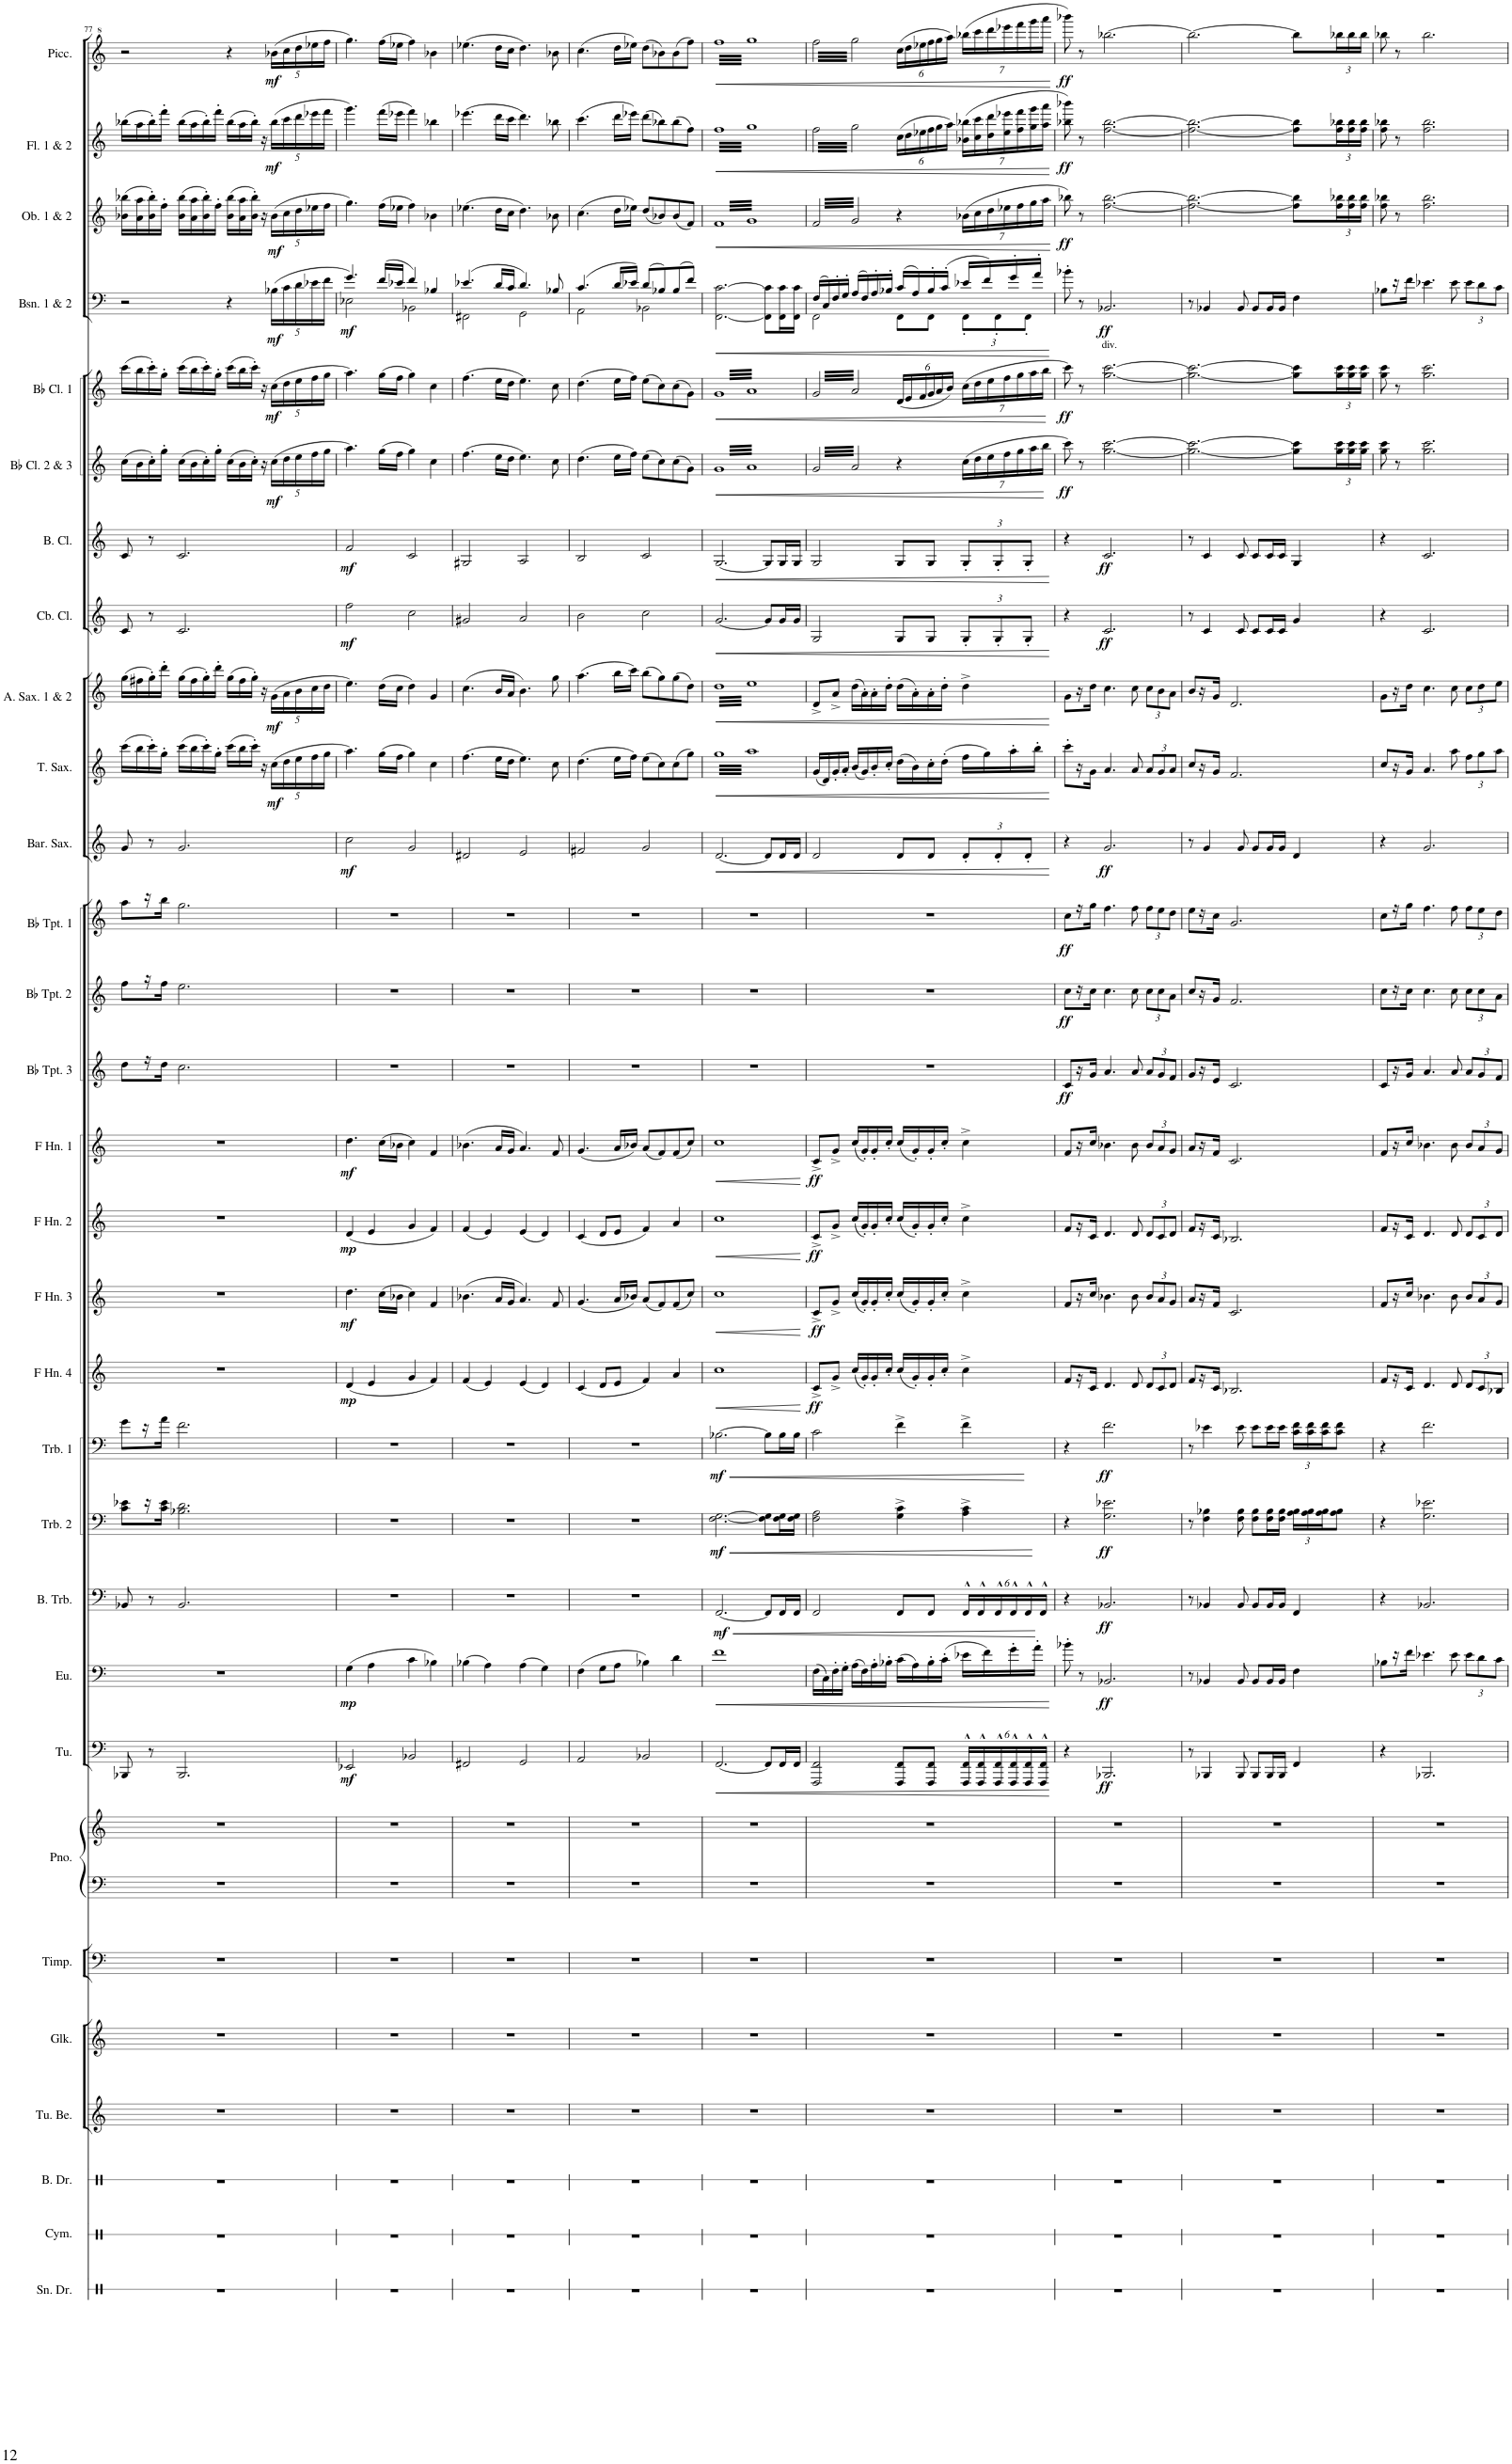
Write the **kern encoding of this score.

**kern	**kern	**kern	**kern	**kern	**kern	**kern	**kern	**kern	**dynam	**kern	**dynam	**kern	**dynam	**kern	**dynam	**kern	**dynam	**kern	**dynam	**kern	**dynam	**kern	**dynam	**kern	**dynam	**kern	**dynam	**kern	**dynam	**kern	**dynam	**kern	**dynam	**kern	**dynam	**kern	**dynam	**kern	**dynam	**kern	**dynam	**kern	**dynam	**kern	**dynam	**kern	**dynam	**kern	**dynam	**kern	**dynam	**kern	**dynam
*part30	*part29	*part28	*part27	*part26	*part25	*part24	*part24	*part23	*part23	*part22	*part22	*part21	*part21	*part20	*part20	*part19	*part19	*part18	*part18	*part17	*part17	*part16	*part16	*part15	*part15	*part14	*part14	*part13	*part13	*part12	*part12	*part11	*part11	*part10	*part10	*part9	*part9	*part8	*part8	*part7	*part7	*part6	*part6	*part5	*part5	*part4	*part4	*part3	*part3	*part2	*part2	*part1	*part1
*staff31	*staff30	*staff29	*staff28	*staff27	*staff26	*staff25	*staff24	*staff23	*staff23	*staff22	*staff22	*staff21	*staff21	*staff20	*staff20	*staff19	*staff19	*staff18	*staff18	*staff17	*staff17	*staff16	*staff16	*staff15	*staff15	*staff14	*staff14	*staff13	*staff13	*staff12	*staff12	*staff11	*staff11	*staff10	*staff10	*staff9	*staff9	*staff8	*staff8	*staff7	*staff7	*staff6	*staff6	*staff5	*staff5	*staff4	*staff4	*staff3	*staff3	*staff2	*staff2	*staff1	*staff1
*I"Snare Drum	*I"Cymbal	*I"Bass Drum	*I"Tubular Bells	*I"Glockenspiel	*I"Timpani	*I"Piano	*	*I"Tuba	*	*I"Euphonium	*	*I"Bass Trombone	*	*I"Trombone 2	*	*I"Trombone 1	*	*I"F Horn 4	*	*I"F Horn 3	*	*I"F Horn 2	*	*I"F Horn 1	*	*I"Bb Trumpet 3	*	*I"Bb Trumpet 2	*	*I"Bb Trumpet 1	*	*I"Baritone Saxophone	*	*I"Tenor Saxophone	*	*I"Alto Saxophone 1 &amp; 2	*	*I"Contrabass Clarinet	*	*I"Bass Clarinet	*	*I"Bb Clarinet 2 &amp; 3	*	*I"Bb Clarinet 1	*	*I"Bassoon 1 &amp; 2	*	*I"Oboe 1 &amp; 2	*	*I"Flute 1 &amp; 2	*	*I"Piccolo	*
*I'Sn. Dr.	*I'Cym.	*I'B. Dr.	*I'Tu. Be.	*I'Glk.	*I'Timp.	*I'Pno.	*	*I'Tu.	*	*I'Eu.	*	*I'B. Trb.	*	*I'Trb. 2	*	*I'Trb. 1	*	*I'F Hn. 4	*	*I'F Hn. 3	*	*I'F Hn. 2	*	*I'F Hn. 1	*	*I'Bb Tpt. 3	*	*I'Bb Tpt. 2	*	*I'Bb Tpt. 1	*	*I'Bar. Sax.	*	*I'T. Sax.	*	*I'A. Sax. 1 &amp; 2	*	*I'Cb. Cl.	*	*I'B. Cl.	*	*I'Bb Cl. 2 &amp; 3	*	*I'Bb Cl. 1	*	*I'Bsn. 1 &amp; 2	*	*I'Ob. 1 &amp; 2	*	*I'Fl. 1 &amp; 2	*	*I'Picc.	*
!!LO:PB:g=z
*clefX	*clefX	*clefX	*clefG2	*clefG2	*clefF4	*clefF4	*clefG2	*clefF4	*	*clefF4	*	*clefF4	*	*clefF4	*	*clefF4	*	*clefG2	*	*clefG2	*	*clefG2	*	*clefG2	*	*clefG2	*	*clefG2	*	*clefG2	*	*clefG2	*	*clefG2	*	*clefG2	*	*clefG2	*	*clefG2	*	*clefG2	*	*clefG2	*	*clefF4	*	*clefG2	*	*clefG2	*	*clefG^2	*
*	*	*	*	*Trd-14c-24	*	*	*	*	*	*	*	*	*	*	*	*	*	*Trd4c7	*	*Trd4c7	*	*Trd4c7	*	*Trd4c7	*	*Trd1c2	*	*Trd1c2	*	*Trd1c2	*	*Trd12c21	*	*Trd8c14	*	*Trd5c9	*	*Trd15c26	*	*Trd8c14	*	*Trd1c2	*	*Trd1c2	*	*	*	*	*	*	*	*Trd-7c-12	*
*k[]	*k[]	*k[]	*k[]	*k[]	*k[]	*k[]	*k[]	*k[]	*	*k[]	*	*k[]	*	*k[]	*	*k[]	*	*k[]	*	*k[]	*	*k[]	*	*k[]	*	*k[]	*	*k[]	*	*k[]	*	*k[]	*	*k[]	*	*k[]	*	*k[]	*	*k[]	*	*k[]	*	*k[]	*	*k[]	*	*k[]	*	*k[]	*	*k[]	*
*M4/4	*M4/4	*M4/4	*M4/4	*M4/4	*M4/4	*M4/4	*M4/4	*M4/4	*	*M4/4	*	*M4/4	*	*M4/4	*	*M4/4	*	*M4/4	*	*M4/4	*	*M4/4	*	*M4/4	*	*M4/4	*	*M4/4	*	*M4/4	*	*M4/4	*	*M4/4	*	*M4/4	*	*M4/4	*	*M4/4	*	*M4/4	*	*M4/4	*	*M4/4	*	*M4/4	*	*M4/4	*	*M4/4	*
=77	=77	=77	=77	=77	=77	=77	=77	=77	=77	=77	=77	=77	=77	=77	=77	=77	=77	=77	=77	=77	=77	=77	=77	=77	=77	=77	=77	=77	=77	=77	=77	=77	=77	=77	=77	=77	=77	=77	=77	=77	=77	=77	=77	=77	=77	=77	=77	=77	=77	=77	=77	=77	=77
1r	1r	1r	1r	1r	1r	1r	1r	8BBB-X/	.	1r	.	8BB-X/	.	8c\ 8e-X\L	.	8g\L	.	1r	.	1r	.	1r	.	1r	.	8dd\L	.	8ff\L	.	8aa\L	.	8g/	.	(16ccc\LL	.	(16gg\LL	.	8c/	.	8c/	.	(16cc\LL	.	(16ccc\LL	.	2r	.	(16b-X\ 16bb-X\LL	.	(16bb-X\LL	.	2r	.
.	.	.	.	.	.	.	.	.	.	.	.	.	.	.	.	.	.	.	.	.	.	.	.	.	.	.	.	.	.	.	.	.	.	16bb\	.	16ff#X\	.	.	.	.	.	16b\	.	16bb\	.	.	.	16a\ 16aa\	.	16aa\	.	.	.
.	.	.	.	.	.	.	.	8r	.	.	.	8r	.	16r	.	16r	.	.	.	.	.	.	.	.	.	16r	.	16r	.	16r	.	8r	.	16ccc'\)	.	16gg'\)	.	8r	.	8r	.	16cc'\)	.	16ccc'\)	.	.	.	16b-\' 16bb-\')	.	16bb-'\)	.	.	.
.	.	.	.	.	.	.	.	.	.	.	.	.	.	16c\ 16e-\JJ	.	16a\JJ	.	.	.	.	.	.	.	.	.	16dd\JJ	.	16ff\JJ	.	16bb\JJ	.	.	.	16gg'\JJ	.	16ddd'\JJ	.	.	.	.	.	16gg'\JJ	.	16gg'\JJ	.	.	.	16ff'\JJ	.	16fff'\JJ	.	.	.
.	.	.	.	.	.	.	.	2.BBB-/	.	.	.	2.BB-/	.	2.B-X\ 2.d\	.	2.f\	.	.	.	.	.	.	.	.	.	2.cc\	.	2.ee\	.	2.gg\	.	2.g/	.	(16ccc\LL	.	(16gg\LL	.	2.c/	.	2.c/	.	(16cc\LL	.	(16ccc\LL	.	.	.	(16b-\ 16bb-\LL	.	(16bb-\LL	.	.	.
.	.	.	.	.	.	.	.	.	.	.	.	.	.	.	.	.	.	.	.	.	.	.	.	.	.	.	.	.	.	.	.	.	.	16bb\	.	16ff#\	.	.	.	.	.	16b\	.	16bb\	.	.	.	16a\ 16aa\	.	16aa\	.	.	.
.	.	.	.	.	.	.	.	.	.	.	.	.	.	.	.	.	.	.	.	.	.	.	.	.	.	.	.	.	.	.	.	.	.	16ccc'\)	.	16gg'\)	.	.	.	.	.	16cc'\)	.	16ccc'\)	.	.	.	16b-\' 16bb-\')	.	16bb-'\)	.	.	.
.	.	.	.	.	.	.	.	.	.	.	.	.	.	.	.	.	.	.	.	.	.	.	.	.	.	.	.	.	.	.	.	.	.	16gg'\JJ	.	16ddd'\JJ	.	.	.	.	.	16gg'\JJ	.	16gg'\JJ	.	.	.	16ff'\JJ	.	16fff'\JJ	.	.	.
.	.	.	.	.	.	.	.	.	.	.	.	.	.	.	.	.	.	.	.	.	.	.	.	.	.	.	.	.	.	.	.	.	.	(16ccc\LL	.	(16gg\LL	.	.	.	.	.	(16cc\LL	.	(16ccc\LL	.	4r	.	(16b-\ 16bb-\LL	.	(16bb-\LL	.	4r	.
.	.	.	.	.	.	.	.	.	.	.	.	.	.	.	.	.	.	.	.	.	.	.	.	.	.	.	.	.	.	.	.	.	.	16bb\	.	16ff#\	.	.	.	.	.	16b\	.	16bb\	.	.	.	16a\ 16aa\	.	16aa\	.	.	.
.	.	.	.	.	.	.	.	.	.	.	.	.	.	.	.	.	.	.	.	.	.	.	.	.	.	.	.	.	.	.	.	.	.	16ccc'\JJ)	.	16gg'\JJ)	.	.	.	.	.	16cc'\JJ)	.	16ccc'\JJ)	.	.	.	16b-\' 16bb-\'JJ)	.	16bb-'\JJ)	.	.	.
.	.	.	.	.	.	.	.	.	.	.	.	.	.	.	.	.	.	.	.	.	.	.	.	.	.	.	.	.	.	.	.	.	.	16r	.	16r	.	.	.	.	.	16r	.	16r	.	.	.	16r	.	16r	.	.	.
*	*	*	*	*	*	*	*	*	*	*	*	*	*	*	*	*	*	*	*	*	*	*	*	*	*	*	*	*	*	*	*	*	*	*Xbrackettup	*	*Xbrackettup	*	*	*	*	*	*Xbrackettup	*	*Xbrackettup	*	*Xbrackettup	*	*Xbrackettup	*	*Xbrackettup	*	*Xbrackettup	*
!	!	!	!	!	!	!	!	!	!	!	!	!	!	!	!	!	!	!	!	!	!	!	!	!	!	!	!	!	!	!	!	!	!	!	!LO:DY:b	!	!LO:DY:b	!	!	!	!	!	!LO:DY:b	!	!LO:DY:b	!	!LO:DY:b	!	!LO:DY:b	!	!LO:DY:b	!	!LO:DY:b
.	.	.	.	.	.	.	.	.	.	.	.	.	.	.	.	.	.	.	.	.	.	.	.	.	.	.	.	.	.	.	.	.	.	(20cc\LL	mf	(20g\LL	mf	.	.	.	.	(20cc\LL	mf	(20cc\LL	mf	(20B-X\LL	mf	(20b-\LL	mf	(20bb-\LL	mf	(20bb-X\LL	mf
.	.	.	.	.	.	.	.	.	.	.	.	.	.	.	.	.	.	.	.	.	.	.	.	.	.	.	.	.	.	.	.	.	.	20dd\	.	20a\	.	.	.	.	.	20dd\	.	20dd\	.	20c\	.	20cc\	.	20ccc\	.	20ccc\	.
.	.	.	.	.	.	.	.	.	.	.	.	.	.	.	.	.	.	.	.	.	.	.	.	.	.	.	.	.	.	.	.	.	.	20ee\	.	20b\	.	.	.	.	.	20ee\	.	20ee\	.	20d\	.	20dd\	.	20ddd\	.	20ddd\	.
.	.	.	.	.	.	.	.	.	.	.	.	.	.	.	.	.	.	.	.	.	.	.	.	.	.	.	.	.	.	.	.	.	.	20ff\	.	20cc\	.	.	.	.	.	20ff\	.	20ff\	.	20e-X\	.	20ee-X\	.	20eee-X\	.	20eee-X\	.
.	.	.	.	.	.	.	.	.	.	.	.	.	.	.	.	.	.	.	.	.	.	.	.	.	.	.	.	.	.	.	.	.	.	20gg\JJ	.	20dd\JJ	.	.	.	.	.	20gg\JJ	.	20gg\JJ	.	20f\JJ	.	20ff\JJ	.	20fff\JJ	.	20fff\JJ	.
=78	=78	=78	=78	=78	=78	=78	=78	=78	=78	=78	=78	=78	=78	=78	=78	=78	=78	=78	=78	=78	=78	=78	=78	=78	=78	=78	=78	=78	=78	=78	=78	=78	=78	=78	=78	=78	=78	=78	=78	=78	=78	=78	=78	=78	=78	=78	=78	=78	=78	=78	=78	=78	=78
*	*	*	*	*	*	*	*	*	*	*	*	*	*	*	*	*	*	*	*	*	*	*	*	*	*	*	*	*	*	*	*	*	*	*	*	*	*	*	*	*	*	*	*	*	*	*^	*	*	*	*	*	*	*
!	!	!	!	!	!	!	!	!	!LO:DY:b	!	!LO:DY:b	!	!	!	!	!	!	!	!LO:DY:b	!	!LO:DY:b	!	!LO:DY:b	!	!LO:DY:b	!	!	!	!	!	!	!	!LO:DY:b	!	!	!	!	!	!LO:DY:b	!	!LO:DY:b	!	!	!	!	!	!	!LO:DY:b	!	!	!	!	!	!
1r	1r	1r	1r	1r	1r	1r	1r	2EE-X/	mf	(4G\	mp	1r	.	1r	.	1r	.	(4d/	mp	4.dd\	mf	(4d/	mp	4.dd\	mf	1r	.	1r	.	1r	.	2cc\	mf	4.aa\)	.	4.ee\)	.	2ff\	mf	2f/	mf	4.aa\)	.	4.aa\)	.	4.g/)	2E-X\	mf	4.gg\)	.	4.ggg\)	.	4.ggg\)	.
.	.	.	.	.	.	.	.	.	.	4A\	.	.	.	.	.	.	.	4e/	.	.	.	4e/	.	.	.	.	.	.	.	.	.	.	.	.	.	.	.	.	.	.	.	.	.	.	.	.	.	.	.	.	.	.	.	.
.	.	.	.	.	.	.	.	.	.	.	.	.	.	.	.	.	.	.	.	(16cc\LL	.	.	.	(16cc\LL	.	.	.	.	.	.	.	.	.	(16gg\LL	.	(16dd\LL	.	.	.	.	.	(16gg\LL	.	(16gg\LL	.	(16f/LL	.	.	(16ff\LL	.	(16fff\LL	.	(16fff\LL	.
.	.	.	.	.	.	.	.	.	.	.	.	.	.	.	.	.	.	.	.	16b-X\JJ	.	.	.	16b-X\JJ	.	.	.	.	.	.	.	.	.	16ff\JJ	.	16cc\JJ	.	.	.	.	.	16ff\JJ	.	16ff\JJ	.	16e-X/JJ	.	.	16ee-X\JJ	.	16eee-X\JJ	.	16eee-X\JJ	.
.	.	.	.	.	.	.	.	2BB-X/	.	4c\	.	.	.	.	.	.	.	4g/	.	4cc\)	.	4g/	.	4cc\)	.	.	.	.	.	.	.	2g/	.	4gg\)	.	4dd\)	.	2cc\	.	2c/	.	4gg\)	.	4gg\)	.	4f/)	2BB-X\	.	4ff\)	.	4fff\)	.	4fff\)	.
.	.	.	.	.	.	.	.	.	.	4B-X\)	.	.	.	.	.	.	.	4f/)	.	4f/	.	4f/)	.	4f/	.	.	.	.	.	.	.	.	.	4cc\	.	4g/	.	.	.	.	.	4cc\	.	4cc\	.	4B-X/	.	.	4b-X\	.	4bb-X\	.	4bb-X\	.
=79	=79	=79	=79	=79	=79	=79	=79	=79	=79	=79	=79	=79	=79	=79	=79	=79	=79	=79	=79	=79	=79	=79	=79	=79	=79	=79	=79	=79	=79	=79	=79	=79	=79	=79	=79	=79	=79	=79	=79	=79	=79	=79	=79	=79	=79	=79	=79	=79	=79	=79	=79	=79	=79	=79
1r	1r	1r	1r	1r	1r	1r	1r	2FF#X/	.	(4B-X\	.	1r	.	1r	.	1r	.	(4f/	.	(4.b-X\	.	(4f/	.	(4.b-X\	.	1r	.	1r	.	1r	.	2d#X/	.	(4.ff\	.	(4.cc\	.	2g#X/	.	2G#X/	.	(4.ff\	.	(4.ff\	.	(4.e-X/	2FF#X\	.	(4.ee-X\	.	(4.eee-X\	.	(4.eee-X\	.
.	.	.	.	.	.	.	.	.	.	4A\)	.	.	.	.	.	.	.	4e/)	.	.	.	4e/)	.	.	.	.	.	.	.	.	.	.	.	.	.	.	.	.	.	.	.	.	.	.	.	.	.	.	.	.	.	.	.	.
.	.	.	.	.	.	.	.	.	.	.	.	.	.	.	.	.	.	.	.	16a/LL	.	.	.	16a/LL	.	.	.	.	.	.	.	.	.	16ee\LL	.	16b/LL	.	.	.	.	.	16ee\LL	.	16ee\LL	.	16d/LL	.	.	16dd\LL	.	16ddd\LL	.	16ddd\LL	.
.	.	.	.	.	.	.	.	.	.	.	.	.	.	.	.	.	.	.	.	16g/JJ	.	.	.	16g/JJ	.	.	.	.	.	.	.	.	.	16dd\JJ	.	16a/JJ	.	.	.	.	.	16dd\JJ	.	16dd\JJ	.	16c/JJ	.	.	16cc\JJ	.	16ccc\JJ	.	16ccc\JJ	.
.	.	.	.	.	.	.	.	2GG/	.	(4A\	.	.	.	.	.	.	.	(4e/	.	4.a/)	.	(4e/	.	4.a/)	.	.	.	.	.	.	.	2e/	.	4.ee\)	.	4.b\)	.	2a/	.	2A/	.	4.ee\)	.	4.ee\)	.	4.d/)	2GG\	.	4.dd\)	.	4.ddd\)	.	4.ddd\)	.
.	.	.	.	.	.	.	.	.	.	4G\)	.	.	.	.	.	.	.	4d/)	.	.	.	4d/)	.	.	.	.	.	.	.	.	.	.	.	.	.	.	.	.	.	.	.	.	.	.	.	.	.	.	.	.	.	.	.	.
.	.	.	.	.	.	.	.	.	.	.	.	.	.	.	.	.	.	.	.	8f/	.	.	.	8f/	.	.	.	.	.	.	.	.	.	8cc\	.	8gg\	.	.	.	.	.	8cc\	.	8cc\	.	8B-X/	.	.	8b-X\	.	8bb-X\	.	8bb-X\	.
=80	=80	=80	=80	=80	=80	=80	=80	=80	=80	=80	=80	=80	=80	=80	=80	=80	=80	=80	=80	=80	=80	=80	=80	=80	=80	=80	=80	=80	=80	=80	=80	=80	=80	=80	=80	=80	=80	=80	=80	=80	=80	=80	=80	=80	=80	=80	=80	=80	=80	=80	=80	=80	=80	=80
1r	1r	1r	1r	1r	1r	1r	1r	2AA/	.	(4F\	.	1r	.	1r	.	1r	.	(4c/	.	(4.g/	.	(4c/	.	(4.g/	.	1r	.	1r	.	1r	.	2f#X/	.	(4.dd\	.	(4.aa\	.	2b\	.	2B/	.	(4.dd\	.	(4.dd\	.	(4.c/	2AA\	.	(4.cc\	.	(4.ccc\	.	(4.ccc\	.
.	.	.	.	.	.	.	.	.	.	8G\L	.	.	.	.	.	.	.	8d/L	.	.	.	8d/L	.	.	.	.	.	.	.	.	.	.	.	.	.	.	.	.	.	.	.	.	.	.	.	.	.	.	.	.	.	.	.	.
.	.	.	.	.	.	.	.	.	.	8A\J	.	.	.	.	.	.	.	8e/J	.	16a/LL	.	8e/J	.	16a/LL	.	.	.	.	.	.	.	.	.	16ee\LL	.	16bb\LL	.	.	.	.	.	16ee\LL	.	16ee\LL	.	16d/LL	.	.	16dd\LL	.	16ddd\LL	.	16ddd\LL	.
.	.	.	.	.	.	.	.	.	.	.	.	.	.	.	.	.	.	.	.	16b-X/JJ)	.	.	.	16b-X/JJ)	.	.	.	.	.	.	.	.	.	16ff\JJ)	.	16ccc\JJ)	.	.	.	.	.	16ff\JJ)	.	16ff\JJ)	.	16e-X/JJ)	.	.	16ee-X\JJ)	.	16eee-X\JJ)	.	16eee-X\JJ)	.
.	.	.	.	.	.	.	.	2BB-X/	.	4B-X\)	.	.	.	.	.	.	.	4f/)	.	(8a/L	.	4f/)	.	(8a/L	.	.	.	.	.	.	.	2g/	.	(8ee\L	.	(8bb\L	.	2cc\	.	2c/	.	(8ee\L	.	(8ee\L	.	(8d/L	2BB-X\	.	(8dd/L	.	(8ddd\L	.	(8ddd\L	.
.	.	.	.	.	.	.	.	.	.	.	.	.	.	.	.	.	.	.	.	8f/)	.	.	.	8f/)	.	.	.	.	.	.	.	.	.	8cc\)	.	8gg\)	.	.	.	.	.	8cc\)	.	8cc\)	.	8B-X/)	.	.	8b-X/)	.	8bb-X\)	.	8bb-X\)	.
.	.	.	.	.	.	.	.	.	.	4d\	.	.	.	.	.	.	.	4a/	.	(8f/	.	4a/	.	(8f/	.	.	.	.	.	.	.	.	.	(8cc\	.	(8gg\	.	.	.	.	.	(8cc\	.	(8cc\	.	(8B-/	.	.	(8b-/	.	(8bb-\	.	(8bb-\	.
.	.	.	.	.	.	.	.	.	.	.	.	.	.	.	.	.	.	.	.	8cc/J)	.	.	.	8cc/J)	.	.	.	.	.	.	.	.	.	8gg\J)	.	8dd\J)	.	.	.	.	.	8g\J)	.	8g\J)	.	8f/J)	.	.	8f/J)	.	8ff\J)	.	8fff\J)	.
*	*	*	*	*	*	*	*	*	*	*	*	*	*	*	*	*	*	*	*	*	*	*	*	*	*	*	*	*	*	*	*	*	*	*	*	*	*	*	*	*	*	*	*	*	*	*v	*v	*	*	*	*	*	*	*
=81	=81	=81	=81	=81	=81	=81	=81	=81	=81	=81	=81	=81	=81	=81	=81	=81	=81	=81	=81	=81	=81	=81	=81	=81	=81	=81	=81	=81	=81	=81	=81	=81	=81	=81	=81	=81	=81	=81	=81	=81	=81	=81	=81	=81	=81	=81	=81	=81	=81	=81	=81	=81	=81
!	!	!	!	!	!	!	!	!	!LO:HP:b	!	!LO:HP:b	!	!LO:HP:b	!	!LO:HP:b	!	!LO:HP:b	!	!LO:HP:b	!	!LO:HP:b	!	!LO:HP:b	!	!LO:HP:b	!	!	!	!	!	!	!	!LO:HP:b	!	!	!	!	!	!	!	!	!	!	!	!	!	!	!	!	!	!	!	!
*	*	*	*	*	*	*	*	*	*	*	*	*	*	*	*	*	*	*	*	*	*	*	*	*	*	*	*	*	*	*	*	*	*	*brackettup	*	*	*	*	*	*	*	*	*	*	*	*	*	*	*	*	*	*	*
!	!	!	!	!	!	!	!	!	!	!	!	!	!	!	!	!	!	!	!	!	!	!	!	!	!	!	!	!	!	!	!	!	!	!	!LO:HP:b	!	!	!	!	!	!	!	!	!	!	!	!	!	!	!	!	!	!
*	*	*	*	*	*	*	*	*	*	*	*	*	*	*	*	*	*	*	*	*	*	*	*	*	*	*	*	*	*	*	*	*	*	*	*	*brackettup	*	*	*	*	*	*	*	*	*	*	*	*	*	*	*	*	*
!	!	!	!	!	!	!	!	!	!	!	!	!	!	!	!	!	!	!	!	!	!	!	!	!	!	!	!	!	!	!	!	!	!	!	!	!	!LO:HP:b	!	!LO:HP:b	!	!LO:HP:b	!	!	!	!	!	!	!	!	!	!	!	!
*	*	*	*	*	*	*	*	*	*	*	*	*	*	*	*	*	*	*	*	*	*	*	*	*	*	*	*	*	*	*	*	*	*	*	*	*	*	*	*	*	*	*brackettup	*	*	*	*	*	*	*	*	*	*	*
!	!	!	!	!	!	!	!	!	!	!	!	!	!	!	!	!	!	!	!	!	!	!	!	!	!	!	!	!	!	!	!	!	!	!	!	!	!	!	!	!	!	!	!LO:HP:b	!	!	!	!	!	!	!	!	!	!
*	*	*	*	*	*	*	*	*	*	*	*	*	*	*	*	*	*	*	*	*	*	*	*	*	*	*	*	*	*	*	*	*	*	*	*	*	*	*	*	*	*	*	*	*brackettup	*	*	*	*	*	*	*	*	*
!	!	!	!	!	!	!	!	!	!	!	!	!	!	!	!	!	!	!	!	!	!	!	!	!	!	!	!	!	!	!	!	!	!	!	!	!	!	!	!	!	!	!	!	!	!LO:HP:b	!	!LO:HP:b	!	!	!	!	!	!
*	*	*	*	*	*	*	*	*	*	*	*	*	*	*	*	*	*	*	*	*	*	*	*	*	*	*	*	*	*	*	*	*	*	*	*	*	*	*	*	*	*	*	*	*	*	*	*	*brackettup	*	*	*	*	*
!	!	!	!	!	!	!	!	!	!	!	!	!	!	!	!	!	!	!	!	!	!	!	!	!	!	!	!	!	!	!	!	!	!	!	!	!	!	!	!	!	!	!	!	!	!	!	!	!	!LO:HP:b	!	!	!	!
*	*	*	*	*	*	*	*	*	*	*	*	*	*	*	*	*	*	*	*	*	*	*	*	*	*	*	*	*	*	*	*	*	*	*	*	*	*	*	*	*	*	*	*	*	*	*	*	*	*	*brackettup	*	*	*
!	!	!	!	!	!	!	!	!	!	!	!	!	!	!	!	!	!	!	!	!	!	!	!	!	!	!	!	!	!	!	!	!	!	!	!	!	!	!	!	!	!	!	!	!	!	!	!	!	!	!	!LO:HP:b	!	!
*	*	*	*	*	*	*	*	*	*	*	*	*	*	*	*	*	*	*	*	*	*	*	*	*	*	*	*	*	*	*	*	*	*	*	*	*	*	*	*	*	*	*	*	*	*	*	*	*	*	*	*	*brackettup	*
!	!	!	!	!	!	!	!	!	!	!	!	!	!LO:DY:n=1:b	!	!LO:DY:n=1:b	!	!LO:DY:n=1:b	!	!	!	!	!	!	!	!	!	!	!	!	!	!	!	!	!	!	!	!	!	!	!	!	!	!	!	!	!	!	!	!	!	!	!	!LO:HP:b
*	*	*	*	*	*	*	*	*	*	*	*	*	*	*	*	*	*	*	*	*	*	*	*	*	*	*	*	*	*	*	*	*	*	*tremolo	*	*	*	*	*	*	*	*	*	*	*	*	*	*	*	*	*	*	*
*	*	*	*	*	*	*	*	*	*	*	*	*	*	*	*	*	*	*	*	*	*	*	*	*	*	*	*	*	*	*	*	*	*	*	*	*tremolo	*	*	*	*	*	*	*	*	*	*	*	*	*	*	*	*	*
*	*	*	*	*	*	*	*	*	*	*	*	*	*	*	*	*	*	*	*	*	*	*	*	*	*	*	*	*	*	*	*	*	*	*	*	*	*	*	*	*	*	*tremolo	*	*	*	*	*	*	*	*	*	*	*
*	*	*	*	*	*	*	*	*	*	*	*	*	*	*	*	*	*	*	*	*	*	*	*	*	*	*	*	*	*	*	*	*	*	*	*	*	*	*	*	*	*	*	*	*tremolo	*	*	*	*	*	*	*	*	*
*	*	*	*	*	*	*	*	*	*	*	*	*	*	*	*	*	*	*	*	*	*	*	*	*	*	*	*	*	*	*	*	*	*	*	*	*	*	*	*	*	*	*	*	*	*	*	*	*tremolo	*	*	*	*	*
*	*	*	*	*	*	*	*	*	*	*	*	*	*	*	*	*	*	*	*	*	*	*	*	*	*	*	*	*	*	*	*	*	*	*	*	*	*	*	*	*	*	*	*	*	*	*	*	*	*	*tremolo	*	*	*
*	*	*	*	*	*	*	*	*	*	*	*	*	*	*	*	*	*	*	*	*	*	*	*	*	*	*	*	*	*	*	*	*	*	*	*	*	*	*	*	*	*	*	*	*	*	*	*	*	*	*	*	*tremolo	*
1r	1r	1r	1r	1r	1r	1r	1r	[2.FF/	<	1f	<	[2.FF/	< mf	[2.F\ [2.G\	< mf	[2.B-X\	< mf	1cc	<	1cc	<	1cc	<	1cc	<	1r	.	1r	.	1r	.	[2.d/	<	64ggLLLL	<	64ddLLLL	<	[2.g/	<	[2.G/	<	64gLLLL	<	64gLLLL	<	[2.FF\ [2.c\	<	64fLLLL	<	64ffLLLL	<	64fffLLLL	<
.	.	.	.	.	.	.	.	.	.	.	.	.	.	.	.	.	.	.	.	.	.	.	.	.	.	.	.	.	.	.	.	.	.	64aa	.	64ee	.	.	.	.	.	64a	.	64a	.	.	.	64g	.	64gg	.	64ggg	.
.	.	.	.	.	.	.	.	.	.	.	.	.	.	.	.	.	.	.	.	.	.	.	.	.	.	.	.	.	.	.	.	.	.	64gg	.	64dd	.	.	.	.	.	64g	.	64g	.	.	.	64f	.	64ff	.	64fff	.
.	.	.	.	.	.	.	.	.	.	.	.	.	.	.	.	.	.	.	.	.	.	.	.	.	.	.	.	.	.	.	.	.	.	64aa	.	64ee	.	.	.	.	.	64a	.	64a	.	.	.	64g	.	64gg	.	64ggg	.
.	.	.	.	.	.	.	.	.	.	.	.	.	.	.	.	.	.	.	.	.	.	.	.	.	.	.	.	.	.	.	.	.	.	64gg	.	64dd	.	.	.	.	.	64g	.	64g	.	.	.	64f	.	64ff	.	64fff	.
.	.	.	.	.	.	.	.	.	.	.	.	.	.	.	.	.	.	.	.	.	.	.	.	.	.	.	.	.	.	.	.	.	.	64aa	.	64ee	.	.	.	.	.	64a	.	64a	.	.	.	64g	.	64gg	.	64ggg	.
.	.	.	.	.	.	.	.	.	.	.	.	.	.	.	.	.	.	.	.	.	.	.	.	.	.	.	.	.	.	.	.	.	.	64gg	.	64dd	.	.	.	.	.	64g	.	64g	.	.	.	64f	.	64ff	.	64fff	.
.	.	.	.	.	.	.	.	.	.	.	.	.	.	.	.	.	.	.	.	.	.	.	.	.	.	.	.	.	.	.	.	.	.	64aa	.	64ee	.	.	.	.	.	64a	.	64a	.	.	.	64g	.	64gg	.	64ggg	.
.	.	.	.	.	.	.	.	.	.	.	.	.	.	.	.	.	.	.	.	.	.	.	.	.	.	.	.	.	.	.	.	.	.	64gg	.	64dd	.	.	.	.	.	64g	.	64g	.	.	.	64f	.	64ff	.	64fff	.
.	.	.	.	.	.	.	.	.	.	.	.	.	.	.	.	.	.	.	.	.	.	.	.	.	.	.	.	.	.	.	.	.	.	64aa	.	64ee	.	.	.	.	.	64a	.	64a	.	.	.	64g	.	64gg	.	64ggg	.
.	.	.	.	.	.	.	.	.	.	.	.	.	.	.	.	.	.	.	.	.	.	.	.	.	.	.	.	.	.	.	.	.	.	64gg	.	64dd	.	.	.	.	.	64g	.	64g	.	.	.	64f	.	64ff	.	64fff	.
.	.	.	.	.	.	.	.	.	.	.	.	.	.	.	.	.	.	.	.	.	.	.	.	.	.	.	.	.	.	.	.	.	.	64aa	.	64ee	.	.	.	.	.	64a	.	64a	.	.	.	64g	.	64gg	.	64ggg	.
.	.	.	.	.	.	.	.	.	.	.	.	.	.	.	.	.	.	.	.	.	.	.	.	.	.	.	.	.	.	.	.	.	.	64gg	.	64dd	.	.	.	.	.	64g	.	64g	.	.	.	64f	.	64ff	.	64fff	.
.	.	.	.	.	.	.	.	.	.	.	.	.	.	.	.	.	.	.	.	.	.	.	.	.	.	.	.	.	.	.	.	.	.	64aa	.	64ee	.	.	.	.	.	64a	.	64a	.	.	.	64g	.	64gg	.	64ggg	.
.	.	.	.	.	.	.	.	.	.	.	.	.	.	.	.	.	.	.	.	.	.	.	.	.	.	.	.	.	.	.	.	.	.	64gg	.	64dd	.	.	.	.	.	64g	.	64g	.	.	.	64f	.	64ff	.	64fff	.
.	.	.	.	.	.	.	.	.	.	.	.	.	.	.	.	.	.	.	.	.	.	.	.	.	.	.	.	.	.	.	.	.	.	64aa	.	64ee	.	.	.	.	.	64a	.	64a	.	.	.	64g	.	64gg	.	64ggg	.
.	.	.	.	.	.	.	.	.	.	.	.	.	.	.	.	.	.	.	.	.	.	.	.	.	.	.	.	.	.	.	.	.	.	64gg	.	64dd	.	.	.	.	.	64g	.	64g	.	.	.	64f	.	64ff	.	64fff	.
.	.	.	.	.	.	.	.	.	.	.	.	.	.	.	.	.	.	.	.	.	.	.	.	.	.	.	.	.	.	.	.	.	.	64aa	.	64ee	.	.	.	.	.	64a	.	64a	.	.	.	64g	.	64gg	.	64ggg	.
.	.	.	.	.	.	.	.	.	.	.	.	.	.	.	.	.	.	.	.	.	.	.	.	.	.	.	.	.	.	.	.	.	.	64gg	.	64dd	.	.	.	.	.	64g	.	64g	.	.	.	64f	.	64ff	.	64fff	.
.	.	.	.	.	.	.	.	.	.	.	.	.	.	.	.	.	.	.	.	.	.	.	.	.	.	.	.	.	.	.	.	.	.	64aa	.	64ee	.	.	.	.	.	64a	.	64a	.	.	.	64g	.	64gg	.	64ggg	.
.	.	.	.	.	.	.	.	.	.	.	.	.	.	.	.	.	.	.	.	.	.	.	.	.	.	.	.	.	.	.	.	.	.	64gg	.	64dd	.	.	.	.	.	64g	.	64g	.	.	.	64f	.	64ff	.	64fff	.
.	.	.	.	.	.	.	.	.	.	.	.	.	.	.	.	.	.	.	.	.	.	.	.	.	.	.	.	.	.	.	.	.	.	64aa	.	64ee	.	.	.	.	.	64a	.	64a	.	.	.	64g	.	64gg	.	64ggg	.
.	.	.	.	.	.	.	.	.	.	.	.	.	.	.	.	.	.	.	.	.	.	.	.	.	.	.	.	.	.	.	.	.	.	64gg	.	64dd	.	.	.	.	.	64g	.	64g	.	.	.	64f	.	64ff	.	64fff	.
.	.	.	.	.	.	.	.	.	.	.	.	.	.	.	.	.	.	.	.	.	.	.	.	.	.	.	.	.	.	.	.	.	.	64aa	.	64ee	.	.	.	.	.	64a	.	64a	.	.	.	64g	.	64gg	.	64ggg	.
.	.	.	.	.	.	.	.	.	.	.	.	.	.	.	.	.	.	.	.	.	.	.	.	.	.	.	.	.	.	.	.	.	.	64gg	.	64dd	.	.	.	.	.	64g	.	64g	.	.	.	64f	.	64ff	.	64fff	.
.	.	.	.	.	.	.	.	.	.	.	.	.	.	.	.	.	.	.	.	.	.	.	.	.	.	.	.	.	.	.	.	.	.	64aa	.	64ee	.	.	.	.	.	64a	.	64a	.	.	.	64g	.	64gg	.	64ggg	.
.	.	.	.	.	.	.	.	.	.	.	.	.	.	.	.	.	.	.	.	.	.	.	.	.	.	.	.	.	.	.	.	.	.	64gg	.	64dd	.	.	.	.	.	64g	.	64g	.	.	.	64f	.	64ff	.	64fff	.
.	.	.	.	.	.	.	.	.	.	.	.	.	.	.	.	.	.	.	.	.	.	.	.	.	.	.	.	.	.	.	.	.	.	64aa	.	64ee	.	.	.	.	.	64a	.	64a	.	.	.	64g	.	64gg	.	64ggg	.
.	.	.	.	.	.	.	.	.	.	.	.	.	.	.	.	.	.	.	.	.	.	.	.	.	.	.	.	.	.	.	.	.	.	64gg	.	64dd	.	.	.	.	.	64g	.	64g	.	.	.	64f	.	64ff	.	64fff	.
.	.	.	.	.	.	.	.	.	.	.	.	.	.	.	.	.	.	.	.	.	.	.	.	.	.	.	.	.	.	.	.	.	.	64aa	.	64ee	.	.	.	.	.	64a	.	64a	.	.	.	64g	.	64gg	.	64ggg	.
.	.	.	.	.	.	.	.	.	.	.	.	.	.	.	.	.	.	.	.	.	.	.	.	.	.	.	.	.	.	.	.	.	.	64gg	.	64dd	.	.	.	.	.	64g	.	64g	.	.	.	64f	.	64ff	.	64fff	.
.	.	.	.	.	.	.	.	.	.	.	.	.	.	.	.	.	.	.	.	.	.	.	.	.	.	.	.	.	.	.	.	.	.	64aa	.	64ee	.	.	.	.	.	64a	.	64a	.	.	.	64g	.	64gg	.	64ggg	.
.	.	.	.	.	.	.	.	.	.	.	.	.	.	.	.	.	.	.	.	.	.	.	.	.	.	.	.	.	.	.	.	.	.	64gg	.	64dd	.	.	.	.	.	64g	.	64g	.	.	.	64f	.	64ff	.	64fff	.
.	.	.	.	.	.	.	.	.	.	.	.	.	.	.	.	.	.	.	.	.	.	.	.	.	.	.	.	.	.	.	.	.	.	64aa	.	64ee	.	.	.	.	.	64a	.	64a	.	.	.	64g	.	64gg	.	64ggg	.
.	.	.	.	.	.	.	.	.	.	.	.	.	.	.	.	.	.	.	.	.	.	.	.	.	.	.	.	.	.	.	.	.	.	64gg	.	64dd	.	.	.	.	.	64g	.	64g	.	.	.	64f	.	64ff	.	64fff	.
.	.	.	.	.	.	.	.	.	.	.	.	.	.	.	.	.	.	.	.	.	.	.	.	.	.	.	.	.	.	.	.	.	.	64aa	.	64ee	.	.	.	.	.	64a	.	64a	.	.	.	64g	.	64gg	.	64ggg	.
.	.	.	.	.	.	.	.	.	.	.	.	.	.	.	.	.	.	.	.	.	.	.	.	.	.	.	.	.	.	.	.	.	.	64gg	.	64dd	.	.	.	.	.	64g	.	64g	.	.	.	64f	.	64ff	.	64fff	.
.	.	.	.	.	.	.	.	.	.	.	.	.	.	.	.	.	.	.	.	.	.	.	.	.	.	.	.	.	.	.	.	.	.	64aa	.	64ee	.	.	.	.	.	64a	.	64a	.	.	.	64g	.	64gg	.	64ggg	.
.	.	.	.	.	.	.	.	.	.	.	.	.	.	.	.	.	.	.	.	.	.	.	.	.	.	.	.	.	.	.	.	.	.	64gg	.	64dd	.	.	.	.	.	64g	.	64g	.	.	.	64f	.	64ff	.	64fff	.
.	.	.	.	.	.	.	.	.	.	.	.	.	.	.	.	.	.	.	.	.	.	.	.	.	.	.	.	.	.	.	.	.	.	64aa	.	64ee	.	.	.	.	.	64a	.	64a	.	.	.	64g	.	64gg	.	64ggg	.
.	.	.	.	.	.	.	.	.	.	.	.	.	.	.	.	.	.	.	.	.	.	.	.	.	.	.	.	.	.	.	.	.	.	64gg	.	64dd	.	.	.	.	.	64g	.	64g	.	.	.	64f	.	64ff	.	64fff	.
.	.	.	.	.	.	.	.	.	.	.	.	.	.	.	.	.	.	.	.	.	.	.	.	.	.	.	.	.	.	.	.	.	.	64aa	.	64ee	.	.	.	.	.	64a	.	64a	.	.	.	64g	.	64gg	.	64ggg	.
.	.	.	.	.	.	.	.	.	.	.	.	.	.	.	.	.	.	.	.	.	.	.	.	.	.	.	.	.	.	.	.	.	.	64gg	.	64dd	.	.	.	.	.	64g	.	64g	.	.	.	64f	.	64ff	.	64fff	.
.	.	.	.	.	.	.	.	.	.	.	.	.	.	.	.	.	.	.	.	.	.	.	.	.	.	.	.	.	.	.	.	.	.	64aa	.	64ee	.	.	.	.	.	64a	.	64a	.	.	.	64g	.	64gg	.	64ggg	.
.	.	.	.	.	.	.	.	.	.	.	.	.	.	.	.	.	.	.	.	.	.	.	.	.	.	.	.	.	.	.	.	.	.	64gg	.	64dd	.	.	.	.	.	64g	.	64g	.	.	.	64f	.	64ff	.	64fff	.
.	.	.	.	.	.	.	.	.	.	.	.	.	.	.	.	.	.	.	.	.	.	.	.	.	.	.	.	.	.	.	.	.	.	64aa	.	64ee	.	.	.	.	.	64a	.	64a	.	.	.	64g	.	64gg	.	64ggg	.
.	.	.	.	.	.	.	.	.	.	.	.	.	.	.	.	.	.	.	.	.	.	.	.	.	.	.	.	.	.	.	.	.	.	64gg	.	64dd	.	.	.	.	.	64g	.	64g	.	.	.	64f	.	64ff	.	64fff	.
.	.	.	.	.	.	.	.	.	.	.	.	.	.	.	.	.	.	.	.	.	.	.	.	.	.	.	.	.	.	.	.	.	.	64aa	.	64ee	.	.	.	.	.	64a	.	64a	.	.	.	64g	.	64gg	.	64ggg	.
.	.	.	.	.	.	.	.	8FF/L]	.	.	.	8FF/L]	.	8F\] 8G\]L	.	8B-\L]	.	.	.	.	.	.	.	.	.	.	.	.	.	.	.	8d/L]	.	64gg	.	64dd	.	8g/L]	.	8G/L]	.	64g	.	64g	.	8FF\] 8c\]L	.	64f	.	64ff	.	64fff	.
.	.	.	.	.	.	.	.	.	.	.	.	.	.	.	.	.	.	.	.	.	.	.	.	.	.	.	.	.	.	.	.	.	.	64aa	.	64ee	.	.	.	.	.	64a	.	64a	.	.	.	64g	.	64gg	.	64ggg	.
.	.	.	.	.	.	.	.	.	.	.	.	.	.	.	.	.	.	.	.	.	.	.	.	.	.	.	.	.	.	.	.	.	.	64gg	.	64dd	.	.	.	.	.	64g	.	64g	.	.	.	64f	.	64ff	.	64fff	.
.	.	.	.	.	.	.	.	.	.	.	.	.	.	.	.	.	.	.	.	.	.	.	.	.	.	.	.	.	.	.	.	.	.	64aa	.	64ee	.	.	.	.	.	64a	.	64a	.	.	.	64g	.	64gg	.	64ggg	.
.	.	.	.	.	.	.	.	.	.	.	.	.	.	.	.	.	.	.	.	.	.	.	.	.	.	.	.	.	.	.	.	.	.	64gg	.	64dd	.	.	.	.	.	64g	.	64g	.	.	.	64f	.	64ff	.	64fff	.
.	.	.	.	.	.	.	.	.	.	.	.	.	.	.	.	.	.	.	.	.	.	.	.	.	.	.	.	.	.	.	.	.	.	64aa	.	64ee	.	.	.	.	.	64a	.	64a	.	.	.	64g	.	64gg	.	64ggg	.
.	.	.	.	.	.	.	.	.	.	.	.	.	.	.	.	.	.	.	.	.	.	.	.	.	.	.	.	.	.	.	.	.	.	64gg	.	64dd	.	.	.	.	.	64g	.	64g	.	.	.	64f	.	64ff	.	64fff	.
.	.	.	.	.	.	.	.	.	.	.	.	.	.	.	.	.	.	.	.	.	.	.	.	.	.	.	.	.	.	.	.	.	.	64aa	.	64ee	.	.	.	.	.	64a	.	64a	.	.	.	64g	.	64gg	.	64ggg	.
.	.	.	.	.	.	.	.	16FF/L	.	.	.	16FF/L	.	16F\ 16G\L	.	16B-\L	.	.	.	.	.	.	.	.	.	.	.	.	.	.	.	16d/L	.	64gg	.	64dd	.	16g/L	.	16G/L	.	64g	.	64g	.	16FF\ 16c\L	.	64f	.	64ff	.	64fff	.
.	.	.	.	.	.	.	.	.	.	.	.	.	.	.	.	.	.	.	.	.	.	.	.	.	.	.	.	.	.	.	.	.	.	64aa	.	64ee	.	.	.	.	.	64a	.	64a	.	.	.	64g	.	64gg	.	64ggg	.
.	.	.	.	.	.	.	.	.	.	.	.	.	.	.	.	.	.	.	.	.	.	.	.	.	.	.	.	.	.	.	.	.	.	64gg	.	64dd	.	.	.	.	.	64g	.	64g	.	.	.	64f	.	64ff	.	64fff	.
.	.	.	.	.	.	.	.	.	.	.	.	.	.	.	.	.	.	.	.	.	.	.	.	.	.	.	.	.	.	.	.	.	.	64aa	.	64ee	.	.	.	.	.	64a	.	64a	.	.	.	64g	.	64gg	.	64ggg	.
.	.	.	.	.	.	.	.	16FF/JJ	.	.	.	16FF/JJ	.	16F\ 16G\JJ	.	16B-\JJ	.	.	.	.	.	.	.	.	.	.	.	.	.	.	.	16d/JJ	.	64gg	.	64dd	.	16g/JJ	.	16G/JJ	.	64g	.	64g	.	16FF\ 16c\JJ	.	64f	.	64ff	.	64fff	.
.	.	.	.	.	.	.	.	.	.	.	.	.	.	.	.	.	.	.	.	.	.	.	.	.	.	.	.	.	.	.	.	.	.	64aa	.	64ee	.	.	.	.	.	64a	.	64a	.	.	.	64g	.	64gg	.	64ggg	.
.	.	.	.	.	.	.	.	.	.	.	.	.	.	.	.	.	.	.	.	.	.	.	.	.	.	.	.	.	.	.	.	.	.	64gg	.	64dd	.	.	.	.	.	64g	.	64g	.	.	.	64f	.	64ff	.	64fff	.
.	.	.	.	.	.	.	.	.	.	.	.	.	.	.	.	.	.	.	.	.	.	.	.	.	.	.	.	.	.	.	.	.	.	64aaJJJJ	.	64eeJJJJ	.	.	.	.	.	64aJJJJ	.	64aJJJJ	.	.	.	64gJJJJ	.	64ggJJJJ	.	64gggJJJJ	.
*	*	*	*	*	*	*	*	*	*	*	*	*	*	*	*	*	*	*	*	*	*	*	*	*	*	*	*	*	*	*	*	*	*	*	*	*Xtremolo	*	*	*	*	*	*	*	*	*	*	*	*	*	*	*	*	*
*	*	*	*	*	*	*	*	*	*	*	*	*	*	*	*	*	*	*	*	*	*	*	*	*	*	*	*	*	*	*	*	*	*	*Xtremolo	*	*	*	*	*	*	*	*	*	*	*	*	*	*	*	*	*	*	*
.	.	.	.	.	.	.	.	.	.	.	.	.	.	.	.	.	.	.	[	.	[	.	[	.	[	.	.	.	.	.	.	.	.	.	.	.	.	.	.	.	.	.	.	.	.	.	.	.	.	.	.	.	.
=82	=82	=82	=82	=82	=82	=82	=82	=82	=82	=82	=82	=82	=82	=82	=82	=82	=82	=82	=82	=82	=82	=82	=82	=82	=82	=82	=82	=82	=82	=82	=82	=82	=82	=82	=82	=82	=82	=82	=82	=82	=82	=82	=82	=82	=82	=82	=82	=82	=82	=82	=82	=82	=82
*	*	*	*	*	*	*	*	*	*	*	*	*	*	*	*	*	*	*	*	*	*	*	*	*	*	*	*	*	*	*	*	*	*	*	*	*	*	*	*	*	*	*	*	*	*	*^	*	*	*	*	*	*	*
!	!	!	!	!	!	!	!	!	!	!	!	!	!	!	!	!	!	!	!LO:DY:b	!	!LO:DY:b	!	!LO:DY:b	!	!LO:DY:b	!	!	!	!	!	!	!	!	!	!	!	!	!	!	!	!	!	!	!	!	!	!	!	!	!	!	!	!	!
1r	1r	1r	1r	1r	1r	1r	1r	2FFF/ 2FF/	.	(16F\LL	.	2FF/	.	2F\ 2A\	.	2c\	.	8c^/L	ff	8c^/L	ff	8c^/L	ff	8c^/L	ff	1r	.	1r	.	1r	.	2d/	.	(16g/LL	.	8d^/L	.	2G/	.	2G/	.	64g/LLLL	.	64g/LLLL	.	(16F/LL	2FF\	.	64f/LLLL	.	64ff\LLLL	.	64fff\LLLL	.
.	.	.	.	.	.	.	.	.	.	.	.	.	.	.	.	.	.	.	.	.	.	.	.	.	.	.	.	.	.	.	.	.	.	.	.	.	.	.	.	.	.	64a/	.	64a/	.	.	.	.	64g/	.	64gg\	.	64ggg\	.
.	.	.	.	.	.	.	.	.	.	.	.	.	.	.	.	.	.	.	.	.	.	.	.	.	.	.	.	.	.	.	.	.	.	.	.	.	.	.	.	.	.	64g/	.	64g/	.	.	.	.	64f/	.	64ff\	.	64fff\	.
.	.	.	.	.	.	.	.	.	.	.	.	.	.	.	.	.	.	.	.	.	.	.	.	.	.	.	.	.	.	.	.	.	.	.	.	.	.	.	.	.	.	64a/	.	64a/	.	.	.	.	64g/	.	64gg\	.	64ggg\	.
.	.	.	.	.	.	.	.	.	.	16C\)	.	.	.	.	.	.	.	.	.	.	.	.	.	.	.	.	.	.	.	.	.	.	.	16d/)	.	.	.	.	.	.	.	64g/	.	64g/	.	16C/)	.	.	64f/	.	64ff\	.	64fff\	.
.	.	.	.	.	.	.	.	.	.	.	.	.	.	.	.	.	.	.	.	.	.	.	.	.	.	.	.	.	.	.	.	.	.	.	.	.	.	.	.	.	.	64a/	.	64a/	.	.	.	.	64g/	.	64gg\	.	64ggg\	.
.	.	.	.	.	.	.	.	.	.	.	.	.	.	.	.	.	.	.	.	.	.	.	.	.	.	.	.	.	.	.	.	.	.	.	.	.	.	.	.	.	.	64g/	.	64g/	.	.	.	.	64f/	.	64ff\	.	64fff\	.
.	.	.	.	.	.	.	.	.	.	.	.	.	.	.	.	.	.	.	.	.	.	.	.	.	.	.	.	.	.	.	.	.	.	.	.	.	.	.	.	.	.	64a/	.	64a/	.	.	.	.	64g/	.	64gg\	.	64ggg\	.
.	.	.	.	.	.	.	.	.	.	16F'\	.	.	.	.	.	.	.	8g^/J	.	8g^/J	.	8g^/J	.	8g^/J	.	.	.	.	.	.	.	.	.	16g'/	.	8a^/J	.	.	.	.	.	64g/	.	64g/	.	16F'/	.	.	64f/	.	64ff\	.	64fff\	.
.	.	.	.	.	.	.	.	.	.	.	.	.	.	.	.	.	.	.	.	.	.	.	.	.	.	.	.	.	.	.	.	.	.	.	.	.	.	.	.	.	.	64a/	.	64a/	.	.	.	.	64g/	.	64gg\	.	64ggg\	.
.	.	.	.	.	.	.	.	.	.	.	.	.	.	.	.	.	.	.	.	.	.	.	.	.	.	.	.	.	.	.	.	.	.	.	.	.	.	.	.	.	.	64g/	.	64g/	.	.	.	.	64f/	.	64ff\	.	64fff\	.
.	.	.	.	.	.	.	.	.	.	.	.	.	.	.	.	.	.	.	.	.	.	.	.	.	.	.	.	.	.	.	.	.	.	.	.	.	.	.	.	.	.	64a/	.	64a/	.	.	.	.	64g/	.	64gg\	.	64ggg\	.
.	.	.	.	.	.	.	.	.	.	16G'\JJ	.	.	.	.	.	.	.	.	.	.	.	.	.	.	.	.	.	.	.	.	.	.	.	16a'/JJ	.	.	.	.	.	.	.	64g/	.	64g/	.	16G'/JJ	.	.	64f/	.	64ff\	.	64fff\	.
.	.	.	.	.	.	.	.	.	.	.	.	.	.	.	.	.	.	.	.	.	.	.	.	.	.	.	.	.	.	.	.	.	.	.	.	.	.	.	.	.	.	64a/	.	64a/	.	.	.	.	64g/	.	64gg\	.	64ggg\	.
.	.	.	.	.	.	.	.	.	.	.	.	.	.	.	.	.	.	.	.	.	.	.	.	.	.	.	.	.	.	.	.	.	.	.	.	.	.	.	.	.	.	64g/	.	64g/	.	.	.	.	64f/	.	64ff\	.	64fff\	.
.	.	.	.	.	.	.	.	.	.	.	.	.	.	.	.	.	.	.	.	.	.	.	.	.	.	.	.	.	.	.	.	.	.	.	.	.	.	.	.	.	.	64a/	.	64a/	.	.	.	.	64g/	.	64gg\	.	64ggg\	.
.	.	.	.	.	.	.	.	.	.	(16A\LL	.	.	.	.	.	.	.	(16cc/LL	.	(16cc/LL	.	(16cc/LL	.	(16cc/LL	.	.	.	.	.	.	.	.	.	(16b/LL	.	(16dd\LL	.	.	.	.	.	64g/	.	64g/	.	(16A/LL	.	.	64f/	.	64ff\	.	64fff\	.
.	.	.	.	.	.	.	.	.	.	.	.	.	.	.	.	.	.	.	.	.	.	.	.	.	.	.	.	.	.	.	.	.	.	.	.	.	.	.	.	.	.	64a/	.	64a/	.	.	.	.	64g/	.	64gg\	.	64ggg\	.
.	.	.	.	.	.	.	.	.	.	.	.	.	.	.	.	.	.	.	.	.	.	.	.	.	.	.	.	.	.	.	.	.	.	.	.	.	.	.	.	.	.	64g/	.	64g/	.	.	.	.	64f/	.	64ff\	.	64fff\	.
.	.	.	.	.	.	.	.	.	.	.	.	.	.	.	.	.	.	.	.	.	.	.	.	.	.	.	.	.	.	.	.	.	.	.	.	.	.	.	.	.	.	64a/	.	64a/	.	.	.	.	64g/	.	64gg\	.	64ggg\	.
.	.	.	.	.	.	.	.	.	.	16F\)	.	.	.	.	.	.	.	16g'/)	.	16g'/)	.	16g'/)	.	16g'/)	.	.	.	.	.	.	.	.	.	16g/)	.	16a'\)	.	.	.	.	.	64g/	.	64g/	.	16F/)	.	.	64f/	.	64ff\	.	64fff\	.
.	.	.	.	.	.	.	.	.	.	.	.	.	.	.	.	.	.	.	.	.	.	.	.	.	.	.	.	.	.	.	.	.	.	.	.	.	.	.	.	.	.	64a/	.	64a/	.	.	.	.	64g/	.	64gg\	.	64ggg\	.
.	.	.	.	.	.	.	.	.	.	.	.	.	.	.	.	.	.	.	.	.	.	.	.	.	.	.	.	.	.	.	.	.	.	.	.	.	.	.	.	.	.	64g/	.	64g/	.	.	.	.	64f/	.	64ff\	.	64fff\	.
.	.	.	.	.	.	.	.	.	.	.	.	.	.	.	.	.	.	.	.	.	.	.	.	.	.	.	.	.	.	.	.	.	.	.	.	.	.	.	.	.	.	64a/	.	64a/	.	.	.	.	64g/	.	64gg\	.	64ggg\	.
.	.	.	.	.	.	.	.	.	.	16A'\	.	.	.	.	.	.	.	16g'/	.	16g'/	.	16g'/	.	16g'/	.	.	.	.	.	.	.	.	.	16b'/	.	16a'\	.	.	.	.	.	64g/	.	64g/	.	16A'/	.	.	64f/	.	64ff\	.	64fff\	.
.	.	.	.	.	.	.	.	.	.	.	.	.	.	.	.	.	.	.	.	.	.	.	.	.	.	.	.	.	.	.	.	.	.	.	.	.	.	.	.	.	.	64a/	.	64a/	.	.	.	.	64g/	.	64gg\	.	64ggg\	.
.	.	.	.	.	.	.	.	.	.	.	.	.	.	.	.	.	.	.	.	.	.	.	.	.	.	.	.	.	.	.	.	.	.	.	.	.	.	.	.	.	.	64g/	.	64g/	.	.	.	.	64f/	.	64ff\	.	64fff\	.
.	.	.	.	.	.	.	.	.	.	.	.	.	.	.	.	.	.	.	.	.	.	.	.	.	.	.	.	.	.	.	.	.	.	.	.	.	.	.	.	.	.	64a/	.	64a/	.	.	.	.	64g/	.	64gg\	.	64ggg\	.
.	.	.	.	.	.	.	.	.	.	16B-X'\JJ	.	.	.	.	.	.	.	16cc'/JJ	.	16cc'/JJ	.	16cc'/JJ	.	16cc'/JJ	.	.	.	.	.	.	.	.	.	16cc'/JJ	.	16dd'\JJ	.	.	.	.	.	64g/	.	64g/	.	16B-X'/JJ	.	.	64f/	.	64ff\	.	64fff\	.
.	.	.	.	.	.	.	.	.	.	.	.	.	.	.	.	.	.	.	.	.	.	.	.	.	.	.	.	.	.	.	.	.	.	.	.	.	.	.	.	.	.	64a/	.	64a/	.	.	.	.	64g/	.	64gg\	.	64ggg\	.
.	.	.	.	.	.	.	.	.	.	.	.	.	.	.	.	.	.	.	.	.	.	.	.	.	.	.	.	.	.	.	.	.	.	.	.	.	.	.	.	.	.	64g/	.	64g/	.	.	.	.	64f/	.	64ff\	.	64fff\	.
.	.	.	.	.	.	.	.	.	.	.	.	.	.	.	.	.	.	.	.	.	.	.	.	.	.	.	.	.	.	.	.	.	.	.	.	.	.	.	.	.	.	64a/JJJJ	.	64a/JJJJ	.	.	.	.	64g/JJJJ	.	64gg\JJJJ	.	64ggg\JJJJ	.
*	*	*	*	*	*	*	*	*	*	*	*	*	*	*	*	*	*	*	*	*	*	*	*	*	*	*	*	*	*	*	*	*	*	*	*	*	*	*	*	*	*	*	*	*	*	*	*	*	*	*	*	*	*Xtremolo	*
*	*	*	*	*	*	*	*	*	*	*	*	*	*	*	*	*	*	*	*	*	*	*	*	*	*	*	*	*	*	*	*	*	*	*	*	*	*	*	*	*	*	*	*	*	*	*	*	*	*	*	*Xtremolo	*	*	*
*	*	*	*	*	*	*	*	*	*	*	*	*	*	*	*	*	*	*	*	*	*	*	*	*	*	*	*	*	*	*	*	*	*	*	*	*	*	*	*	*	*	*	*	*	*	*	*	*	*Xtremolo	*	*	*	*	*
*	*	*	*	*	*	*	*	*	*	*	*	*	*	*	*	*	*	*	*	*	*	*	*	*	*	*	*	*	*	*	*	*	*	*	*	*	*	*	*	*	*	*	*	*Xtremolo	*	*	*	*	*	*	*	*	*	*
*	*	*	*	*	*	*	*	*	*	*	*	*	*	*	*	*	*	*	*	*	*	*	*	*	*	*	*	*	*	*	*	*	*	*	*	*	*	*	*	*	*	*Xtremolo	*	*	*	*	*	*	*	*	*	*	*	*
*	*	*	*	*	*	*	*	*	*	*	*	*	*	*	*	*	*	*	*	*	*	*	*	*	*	*	*	*	*	*	*	*	*	*	*	*	*	*	*	*	*	*	*	*Xbrackettup	*	*	*	*	*	*	*Xbrackettup	*	*Xbrackettup	*
.	.	.	.	.	.	.	.	8FFF/ 8FF/L	.	(16c\LL	.	8FF/L	.	4G\^ 4c\^	.	4f^\	.	(16cc/LL	.	(16cc/LL	.	(16cc/LL	.	(16cc/LL	.	.	.	.	.	.	.	8d/L	.	(16dd\LL	.	(16dd\LL	.	8G/L	.	8G/L	.	4r	.	(24d/LL	.	(16c/LL	8FF\L	.	4r	.	(24cc\LL	.	(24ccc\LL	.
.	.	.	.	.	.	.	.	.	.	.	.	.	.	.	.	.	.	.	.	.	.	.	.	.	.	.	.	.	.	.	.	.	.	.	.	.	.	.	.	.	.	.	.	.	.	.	.	.	.	.	.	.	.	.
.	.	.	.	.	.	.	.	.	.	.	.	.	.	.	.	.	.	.	.	.	.	.	.	.	.	.	.	.	.	.	.	.	.	.	.	.	.	.	.	.	.	.	.	.	.	.	.	.	.	.	.	.	.	.
.	.	.	.	.	.	.	.	.	.	.	.	.	.	.	.	.	.	.	.	.	.	.	.	.	.	.	.	.	.	.	.	.	.	.	.	.	.	.	.	.	.	.	.	24e/	.	.	.	.	.	.	24dd\	.	24ddd\	.
.	.	.	.	.	.	.	.	.	.	.	.	.	.	.	.	.	.	.	.	.	.	.	.	.	.	.	.	.	.	.	.	.	.	.	.	.	.	.	.	.	.	.	.	.	.	.	.	.	.	.	.	.	.	.
.	.	.	.	.	.	.	.	.	.	16A\)	.	.	.	.	.	.	.	16g'/)	.	16g'/)	.	16g'/)	.	16g'/)	.	.	.	.	.	.	.	.	.	16b\)	.	16a'\)	.	.	.	.	.	.	.	.	.	16A/)	.	.	.	.	.	.	.	.
.	.	.	.	.	.	.	.	.	.	.	.	.	.	.	.	.	.	.	.	.	.	.	.	.	.	.	.	.	.	.	.	.	.	.	.	.	.	.	.	.	.	.	.	.	.	.	.	.	.	.	.	.	.	.
.	.	.	.	.	.	.	.	.	.	.	.	.	.	.	.	.	.	.	.	.	.	.	.	.	.	.	.	.	.	.	.	.	.	.	.	.	.	.	.	.	.	.	.	24f/	.	.	.	.	.	.	24ee-X\	.	24eee-X\	.
.	.	.	.	.	.	.	.	.	.	.	.	.	.	.	.	.	.	.	.	.	.	.	.	.	.	.	.	.	.	.	.	.	.	.	.	.	.	.	.	.	.	.	.	.	.	.	.	.	.	.	.	.	.	.
.	.	.	.	.	.	.	.	.	.	.	.	.	.	.	.	.	.	.	.	.	.	.	.	.	.	.	.	.	.	.	.	.	.	.	.	.	.	.	.	.	.	.	.	.	.	.	.	.	.	.	.	.	.	.
.	.	.	.	.	.	.	.	8FFF/ 8FF/J	.	16B-'\	.	8FF/J	.	.	.	.	.	16g'/	.	16g'/	.	16g'/	.	16g'/	.	.	.	.	.	.	.	8d/J	.	16cc'\	.	16a'\	.	8G/J	.	8G/J	.	.	.	24g/	.	16B-'/	8FF\J	.	.	.	24ff\	.	24fff\	.
.	.	.	.	.	.	.	.	.	.	.	.	.	.	.	.	.	.	.	.	.	.	.	.	.	.	.	.	.	.	.	.	.	.	.	.	.	.	.	.	.	.	.	.	.	.	.	.	.	.	.	.	.	.	.
.	.	.	.	.	.	.	.	.	.	.	.	.	.	.	.	.	.	.	.	.	.	.	.	.	.	.	.	.	.	.	.	.	.	.	.	.	.	.	.	.	.	.	.	.	.	.	.	.	.	.	.	.	.	.
.	.	.	.	.	.	.	.	.	.	.	.	.	.	.	.	.	.	.	.	.	.	.	.	.	.	.	.	.	.	.	.	.	.	.	.	.	.	.	.	.	.	.	.	24a/	.	.	.	.	.	.	24gg\	.	24ggg\	.
.	.	.	.	.	.	.	.	.	.	.	.	.	.	.	.	.	.	.	.	.	.	.	.	.	.	.	.	.	.	.	.	.	.	.	.	.	.	.	.	.	.	.	.	.	.	.	.	.	.	.	.	.	.	.
.	.	.	.	.	.	.	.	.	.	(16c'\JJ	.	.	.	.	.	.	.	16cc'/JJ	.	16cc'/JJ	.	16cc'/JJ	.	16cc'/JJ	.	.	.	.	.	.	.	.	.	(16dd'\JJ	.	16dd'\JJ	.	.	.	.	.	.	.	.	.	(16c'/JJ	.	.	.	.	.	.	.	.
.	.	.	.	.	.	.	.	.	.	.	.	.	.	.	.	.	.	.	.	.	.	.	.	.	.	.	.	.	.	.	.	.	.	.	.	.	.	.	.	.	.	.	.	.	.	.	.	.	.	.	.	.	.	.
.	.	.	.	.	.	.	.	.	.	.	.	.	.	.	.	.	.	.	.	.	.	.	.	.	.	.	.	.	.	.	.	.	.	.	.	.	.	.	.	.	.	.	.	24b/JJ)	.	.	.	.	.	.	24aa\JJ)	.	24aaa\JJ)	.
.	.	.	.	.	.	.	.	.	.	.	.	.	.	.	.	.	.	.	.	.	.	.	.	.	.	.	.	.	.	.	.	.	.	.	.	.	.	.	.	.	.	.	.	.	.	.	.	.	.	.	.	.	.	.
.	.	.	.	.	.	.	.	.	.	.	.	.	.	.	.	.	.	.	.	.	.	.	.	.	.	.	.	.	.	.	.	.	.	.	.	.	.	.	.	.	.	.	.	.	.	.	.	.	.	.	.	.	.	.
*	*	*	*	*	*	*	*	*Xbrackettup	*	*	*	*Xbrackettup	*	*	*	*	*	*	*	*	*	*	*	*	*	*	*	*	*	*	*	*Xbrackettup	*	*	*	*	*	*Xbrackettup	*	*Xbrackettup	*	*Xbrackettup	*	*	*	*	*	*	*Xbrackettup	*	*	*	*	*
.	.	.	.	.	.	.	.	24FFF/^^ 24FF/^^LL	.	16e-X\LL	.	24FF^^/LL	.	4A\^ 4c\^	.	4f^\	.	4cc^\	.	4cc^\	.	4cc^\	.	4cc^\	.	.	.	.	.	.	.	12d'/L	.	16ff\LL	.	4dd^\	.	12G'/L	.	12G'/L	.	(28cc\LL	.	(28cc\LL	.	16e-X/LL	12FF'\L	.	(28b-X\LL	.	(28b-X\ 28bb-X\LL	.	(28bbb-X\LL	.
.	.	.	.	.	.	.	.	.	.	.	.	.	.	.	.	.	.	.	.	.	.	.	.	.	.	.	.	.	.	.	.	.	.	.	.	.	.	.	.	.	.	28dd\	.	28dd\	.	.	.	.	28cc\	.	28cc\ 28ccc\	.	28cccc\	.
.	.	.	.	.	.	.	.	24FFF/^^ 24FF/^^	.	.	.	24FF^^/	.	.	.	.	.	.	.	.	.	.	.	.	.	.	.	.	.	.	.	.	.	.	.	.	.	.	.	.	.	.	.	.	.	.	.	.	.	.	.	.	.	.
.	.	.	.	.	.	.	.	.	.	16f\)	.	.	.	.	.	.	.	.	.	.	.	.	.	.	.	.	.	.	.	.	.	.	.	16gg\)	.	.	.	.	.	.	.	.	.	.	.	16f/)	.	.	.	.	.	.	.	.
.	.	.	.	.	.	.	.	.	.	.	.	.	.	.	.	.	.	.	.	.	.	.	.	.	.	.	.	.	.	.	.	.	.	.	.	.	.	.	.	.	.	28ee\	.	28ee\	.	.	.	.	28dd\	.	28dd\ 28ddd\	.	28dddd\	.
.	.	.	.	.	.	.	.	24FFF/^^ 24FF/^^	.	.	.	24FF^^/	.	.	.	.	.	.	.	.	.	.	.	.	.	.	.	.	.	.	.	12d'/	.	.	.	.	.	12G'/	.	12G'/	.	.	.	.	.	.	12FF'\	.	.	.	.	.	.	.
.	.	.	.	.	.	.	.	.	.	.	.	.	.	.	.	.	.	.	.	.	.	.	.	.	.	.	.	.	.	.	.	.	.	.	.	.	.	.	.	.	.	28ff\	.	28ff\	.	.	.	.	28ee-X\	.	28ee-\ 28eee-X\	.	28eeee-X\	.
.	.	.	.	.	.	.	.	24FFF/^^ 24FF/^^	.	16g'\	.	24FF^^/	.	.	.	.	.	.	.	.	.	.	.	.	.	.	.	.	.	.	.	.	.	16aa'\	.	.	.	.	.	.	.	.	.	.	.	16g'/	.	.	.	.	.	.	.	.
.	.	.	.	.	.	.	.	.	.	.	.	.	.	.	.	.	.	.	.	.	.	.	.	.	.	.	.	.	.	.	.	.	.	.	.	.	.	.	.	.	.	28gg\	.	28gg\	.	.	.	.	28ff\	.	28ff\ 28fff\	.	28ffff\	.
.	.	.	.	.	.	.	.	24FFF/^^ 24FF/^^	.	.	.	24FF^^/	.	.	.	.	.	.	.	.	.	.	.	.	.	.	.	.	.	.	.	12d'/J	.	.	.	.	.	12G'/J	.	12G'/J	.	.	.	.	.	.	12FF'\J	.	.	.	.	.	.	.
.	.	.	.	.	.	.	.	.	.	.	.	.	.	.	.	.	.	.	.	.	.	.	.	.	.	.	.	.	.	.	.	.	.	.	.	.	.	.	.	.	.	28aa\	.	28aa\	.	.	.	.	28gg\	.	28gg\ 28ggg\	.	28gggg\	.
.	.	.	.	.	.	.	.	.	.	16a'\JJ	.	.	.	.	.	.	.	.	.	.	.	.	.	.	.	.	.	.	.	.	.	.	.	16bb'\JJ	.	.	.	.	.	.	.	.	.	.	.	16a'/JJ	.	.	.	.	.	.	.	.
.	.	.	.	.	.	.	.	24FFF/^^ 24FF/^^JJ	.	.	.	24FF^^/JJ	.	.	.	.	.	.	.	.	.	.	.	.	.	.	.	.	.	.	.	.	.	.	.	.	.	.	.	.	.	.	.	.	.	.	.	.	.	.	.	.	.	.
.	.	.	.	.	.	.	.	.	.	.	.	.	.	.	.	.	.	.	.	.	.	.	.	.	.	.	.	.	.	.	.	.	.	.	.	.	.	.	.	.	.	28bb\JJ	.	28bb\JJ	.	.	.	.	28aa\JJ	.	28aa\ 28aaa\JJ	.	28aaaa\JJ	.
*	*	*	*	*	*	*	*	*	*	*	*	*	*	*	*	*	*	*	*	*	*	*	*	*	*	*	*	*	*	*	*	*	*	*	*	*	*	*	*	*	*	*	*	*	*	*v	*v	*	*	*	*	*	*	*
.	.	.	.	.	.	.	.	.	[	.	[	.	[	.	[	.	[	.	.	.	.	.	.	.	.	.	.	.	.	.	.	.	[	.	[	.	[	.	[	.	[	.	.	.	.	.	[	.	.	.	.	.	.
=83	=83	=83	=83	=83	=83	=83	=83	=83	=83	=83	=83	=83	=83	=83	=83	=83	=83	=83	=83	=83	=83	=83	=83	=83	=83	=83	=83	=83	=83	=83	=83	=83	=83	=83	=83	=83	=83	=83	=83	=83	=83	=83	=83	=83	=83	=83	=83	=83	=83	=83	=83	=83	=83
!	!	!	!	!	!	!	!	!	!	!	!	!	!	!	!	!	!	!	!	!	!	!	!	!	!	!	!LO:DY:b	!	!LO:DY:b	!	!LO:DY:b	!	!	!	!	!	!	!	!	!	!	!	!LO:DY:b	!	!LO:DY:b	!	!	!	!LO:DY:b	!	!LO:DY:b	!	!LO:DY:b
1r	1r	1r	1r	1r	1r	1r	1r	4r	.	8b-X'\	.	4r	.	4r	.	4r	.	8f/L	.	8f/L	.	8f/L	.	8f/L	.	8c/L	ff	8cc\L	ff	8cc\L	ff	4r	.	8ccc'\L	.	8g\L	.	4r	.	4r	.	8ccc\)	ff	8ccc\)	ff	8b-X'\	.	8bb-X\)	ff	8bb-X\ 8bbb-X\)	ff	8bbbb-X\)	ff
.	.	.	.	.	.	.	.	.	.	8r	.	.	.	.	.	.	.	16r	.	16r	.	16r	.	16r	.	16r	.	16r	.	16r	.	.	.	16r	.	16r	.	.	.	.	.	8r	[	8r	[	8r	.	8r	[	8r	[	8r	[
.	.	.	.	.	.	.	.	.	.	.	.	.	.	.	.	.	.	16c/JJ	.	16cc/JJ	.	16c/JJ	.	16cc/JJ	.	16g/JJ	.	16cc\JJ	.	16gg\JJ	.	.	.	16g\JJ	.	16dd\JJ	.	.	.	.	.	.	.	.	.	.	.	.	.	.	.	.	.
!	!	!	!	!	!	!	!	!	!	!	!	!	!	!	!	!	!	!	!	!	!	!	!	!	!	!	!	!	!	!	!	!	!	!	!	!	!	!	!	!	!	!	!	!LO:TX:a:t=div.	!	!	!	!	!	!	!	!	!
!	!	!	!	!	!	!	!	!	!LO:DY:b	!	!LO:DY:b	!	!LO:DY:b	!	!LO:DY:b	!	!LO:DY:b	!	!	!	!	!	!	!	!	!	!	!	!	!	!	!	!LO:DY:b	!	!	!	!	!	!LO:DY:b	!	!LO:DY:b	!	!	!	!	!	!LO:DY:b	!	!	!	!	!	!
.	.	.	.	.	.	.	.	2.BBB-X/	ff	2.BB-X/	ff	2.BB-X/	ff	2.G\ 2.e-X\	ff	2.f\	ff	4.d/	.	4.b-X\	.	4.d/	.	4.b-X\	.	4.a/	.	4.cc\	.	4.ff\	.	2.g/	ff	4.a/	.	4.cc\	.	2.c/	ff	2.c/	ff	[2.gg\ [2.ccc\	.	[2.gg\ [2.ccc\	.	2.BB-X/	ff	[2.ff\ [2.bb-\	.	[2.ff\ [2.bb-\	.	[2.bbb-X\	.
.	.	.	.	.	.	.	.	.	.	.	.	.	.	.	.	.	.	8d/	.	8b-\	.	8d/	.	8b-\	.	8a/	.	8cc\	.	8ff\	.	.	.	8a/	.	8cc\	.	.	.	.	.	.	.	.	.	.	.	.	.	.	.	.	.
*	*	*	*	*	*	*	*	*	*	*	*	*	*	*	*	*	*	*Xbrackettup	*	*Xbrackettup	*	*Xbrackettup	*	*Xbrackettup	*	*Xbrackettup	*	*Xbrackettup	*	*Xbrackettup	*	*	*	*Xbrackettup	*	*Xbrackettup	*	*	*	*	*	*	*	*	*	*	*	*	*	*	*	*	*
.	.	.	.	.	.	.	.	.	.	.	.	.	.	.	.	.	.	12d/L	.	12b-/L	.	12d/L	.	12b-/L	.	12a/L	.	12cc\L	.	12ff\L	.	.	.	12a/L	.	12cc\L	.	.	.	.	.	.	.	.	.	.	.	.	.	.	.	.	.
.	.	.	.	.	.	.	.	.	.	.	.	.	.	.	.	.	.	12c/	.	12a/	.	12c/	.	12a/	.	12g/	.	12cc\	.	12ee\	.	.	.	12g/	.	12b\	.	.	.	.	.	.	.	.	.	.	.	.	.	.	.	.	.
.	.	.	.	.	.	.	.	.	.	.	.	.	.	.	.	.	.	12d/J	.	12g/J	.	12d/J	.	12g/J	.	12f/J	.	12a\J	.	12dd\J	.	.	.	12a/J	.	12a\J	.	.	.	.	.	.	.	.	.	.	.	.	.	.	.	.	.
=84	=84	=84	=84	=84	=84	=84	=84	=84	=84	=84	=84	=84	=84	=84	=84	=84	=84	=84	=84	=84	=84	=84	=84	=84	=84	=84	=84	=84	=84	=84	=84	=84	=84	=84	=84	=84	=84	=84	=84	=84	=84	=84	=84	=84	=84	=84	=84	=84	=84	=84	=84	=84	=84
1r	1r	1r	1r	1r	1r	1r	1r	8r	.	8r	.	8r	.	8r	.	8r	.	8f/L	.	8a/L	.	8f/L	.	8a/L	.	8g/L	.	8cc/L	.	8ee\L	.	8r	.	8cc/L	.	8b/L	.	8r	.	8r	.	2.gg\_ 2.ccc\_	.	2.gg\_ 2.ccc\_	.	8r	.	2.ff\_ 2.bb-\_	.	2.ff\_ 2.bb-\_	.	2.bbb-\_	.
.	.	.	.	.	.	.	.	4BBB-X/	.	4BB-X/	.	4BB-X/	.	4F\ 4B-X\	.	4e-X\	.	16r	.	16r	.	16r	.	16r	.	16r	.	16r	.	16r	.	4g/	.	16r	.	16r	.	4c/	.	4c/	.	.	.	.	.	4BB-X/	.	.	.	.	.	.	.
.	.	.	.	.	.	.	.	.	.	.	.	.	.	.	.	.	.	16c/JJ	.	16f/JJ	.	16c/JJ	.	16f/JJ	.	16e/JJ	.	16g/JJ	.	16cc\JJ	.	.	.	16g/JJ	.	16g/JJ	.	.	.	.	.	.	.	.	.	.	.	.	.	.	.	.	.
.	.	.	.	.	.	.	.	.	.	.	.	.	.	.	.	.	.	2.B-X/	.	2.c/	.	2.B-X/	.	2.c/	.	2.c/	.	2.f/	.	2.g/	.	.	.	2.f/	.	2.d/	.	.	.	.	.	.	.	.	.	.	.	.	.	.	.	.	.
.	.	.	.	.	.	.	.	8BBB-/	.	8BB-/	.	8BB-/	.	8F\ 8B-\	.	8e-\	.	.	.	.	.	.	.	.	.	.	.	.	.	.	.	8g/	.	.	.	.	.	8c/	.	8c/	.	.	.	.	.	8BB-/	.	.	.	.	.	.	.
.	.	.	.	.	.	.	.	8BBB-/L	.	8BB-/L	.	8BB-/L	.	8F\ 8B-\L	.	8e-\L	.	.	.	.	.	.	.	.	.	.	.	.	.	.	.	8g/L	.	.	.	.	.	8c/L	.	8c/L	.	.	.	.	.	8BB-/L	.	.	.	.	.	.	.
.	.	.	.	.	.	.	.	16BBB-/L	.	16BB-/L	.	16BB-/L	.	16F\ 16B-\L	.	16e-\L	.	.	.	.	.	.	.	.	.	.	.	.	.	.	.	16g/L	.	.	.	.	.	16c/L	.	16c/L	.	.	.	.	.	16BB-/L	.	.	.	.	.	.	.
.	.	.	.	.	.	.	.	16BBB-/JJ	.	16BB-/JJ	.	16BB-/JJ	.	16F\ 16B-\JJ	.	16e-\JJ	.	.	.	.	.	.	.	.	.	.	.	.	.	.	.	16g/JJ	.	.	.	.	.	16c/JJ	.	16c/JJ	.	.	.	.	.	16BB-/JJ	.	.	.	.	.	.	.
*	*	*	*	*	*	*	*	*	*	*	*	*	*	*Xbrackettup	*	*Xbrackettup	*	*	*	*	*	*	*	*	*	*	*	*	*	*	*	*	*	*	*	*	*	*	*	*	*	*	*	*	*	*	*	*	*	*	*	*	*
.	.	.	.	.	.	.	.	4FF/	.	4F\	.	4FF/	.	24A\ 24B-\LL	.	24c\ 24f\LL	.	.	.	.	.	.	.	.	.	.	.	.	.	.	.	4d/	.	.	.	.	.	4g/	.	4G/	.	8gg\] 8ccc\]L	.	8gg\] 8ccc\]L	.	4F\	.	8ff\] 8bb-\]L	.	8ff\] 8bb-\]L	.	8bbb-\L]	.
.	.	.	.	.	.	.	.	.	.	.	.	.	.	24A\ 24B-\	.	24c\ 24f\	.	.	.	.	.	.	.	.	.	.	.	.	.	.	.	.	.	.	.	.	.	.	.	.	.	.	.	.	.	.	.	.	.	.	.	.	.
.	.	.	.	.	.	.	.	.	.	.	.	.	.	24A\ 24B-\J	.	24c\ 24f\J	.	.	.	.	.	.	.	.	.	.	.	.	.	.	.	.	.	.	.	.	.	.	.	.	.	.	.	.	.	.	.	.	.	.	.	.	.
.	.	.	.	.	.	.	.	.	.	.	.	.	.	8A\ 8B-\J	.	8c\ 8f\J	.	.	.	.	.	.	.	.	.	.	.	.	.	.	.	.	.	.	.	.	.	.	.	.	.	24gg\ 24ccc\L	.	24gg\ 24ccc\L	.	.	.	24ff\ 24bb-X\L	.	24ff\ 24bb-X\L	.	24bbb-X\L	.
.	.	.	.	.	.	.	.	.	.	.	.	.	.	.	.	.	.	.	.	.	.	.	.	.	.	.	.	.	.	.	.	.	.	.	.	.	.	.	.	.	.	24gg\ 24ccc\	.	24gg\ 24ccc\	.	.	.	24ff\ 24bb-\	.	24ff\ 24bb-\	.	24bbb-\	.
.	.	.	.	.	.	.	.	.	.	.	.	.	.	.	.	.	.	.	.	.	.	.	.	.	.	.	.	.	.	.	.	.	.	.	.	.	.	.	.	.	.	24gg\ 24ccc\JJ	.	24gg\ 24ccc\JJ	.	.	.	24ff\ 24bb-\JJ	.	24ff\ 24bb-\JJ	.	24bbb-\JJ	.
=85	=85	=85	=85	=85	=85	=85	=85	=85	=85	=85	=85	=85	=85	=85	=85	=85	=85	=85	=85	=85	=85	=85	=85	=85	=85	=85	=85	=85	=85	=85	=85	=85	=85	=85	=85	=85	=85	=85	=85	=85	=85	=85	=85	=85	=85	=85	=85	=85	=85	=85	=85	=85	=85
1r	1r	1r	1r	1r	1r	1r	1r	4r	.	8B-X\L	.	4r	.	4r	.	4r	.	8f/L	.	8f/L	.	8f/L	.	8f/L	.	8c/L	.	8cc\L	.	8cc\L	.	4r	.	8cc/L	.	8g\L	.	4r	.	4r	.	8gg\ 8ccc\	.	8gg\ 8ccc\	.	8B-X\L	.	8ff\ 8bb-X\	.	8ff\ 8bb-X\	.	8bbb-X\	.
.	.	.	.	.	.	.	.	.	.	16r	.	.	.	.	.	.	.	16r	.	16r	.	16r	.	16r	.	16r	.	16r	.	16r	.	.	.	16r	.	16r	.	.	.	.	.	8r	.	8r	.	16r	.	8r	.	8r	.	8r	.
.	.	.	.	.	.	.	.	.	.	16f\JJ	.	.	.	.	.	.	.	16c/JJ	.	16cc/JJ	.	16c/JJ	.	16cc/JJ	.	16g/JJ	.	16cc\JJ	.	16gg\JJ	.	.	.	16g/JJ	.	16dd\JJ	.	.	.	.	.	.	.	.	.	16f\JJ	.	.	.	.	.	.	.
.	.	.	.	.	.	.	.	2.BBB-X/	.	4.e-X\	.	2.BB-X/	.	2.G\ 2.e-X\	.	2.f\	.	4.d/	.	4.b-X\	.	4.d/	.	4.b-X\	.	4.a/	.	4.cc\	.	4.ff\	.	2.g/	.	4.a/	.	4.cc\	.	2.c/	.	2.c/	.	2.gg\ 2.ccc\	.	2.gg\ 2.ccc\	.	4.e-X\	.	2.ff\ 2.bb-\	.	2.ff\ 2.bb-\	.	2.bbb-\	.
.	.	.	.	.	.	.	.	.	.	8e-\	.	.	.	.	.	.	.	8d/	.	8b-\	.	8d/	.	8b-\	.	8a/	.	8cc\	.	8ff\	.	.	.	8aa\	.	8cc\	.	.	.	.	.	.	.	.	.	8e-\	.	.	.	.	.	.	.
*	*	*	*	*	*	*	*	*	*	*Xbrackettup	*	*	*	*	*	*	*	*	*	*	*	*	*	*	*	*	*	*	*	*	*	*	*	*	*	*	*	*	*	*	*	*	*	*	*	*	*	*	*	*	*	*	*
.	.	.	.	.	.	.	.	.	.	12e-\L	.	.	.	.	.	.	.	12d/L	.	12b-/L	.	12d/L	.	12b-/L	.	12a/L	.	12cc\L	.	12ff\L	.	.	.	12ff\L	.	12cc\L	.	.	.	.	.	.	.	.	.	12e-\L	.	.	.	.	.	.	.
.	.	.	.	.	.	.	.	.	.	12d\	.	.	.	.	.	.	.	12c/	.	12a/	.	12c/	.	12a/	.	12g/	.	12cc\	.	12ee\	.	.	.	12gg\	.	12dd\	.	.	.	.	.	.	.	.	.	12d\	.	.	.	.	.	.	.
.	.	.	.	.	.	.	.	.	.	12c\J	.	.	.	.	.	.	.	12B-X/J	.	12g/J	.	12d/J	.	12g/J	.	12f/J	.	12a\J	.	12dd\J	.	.	.	12aa\J	.	12ee\J	.	.	.	.	.	.	.	.	.	12c\J	.	.	.	.	.	.	.
=	=	=	=	=	=	=	=	=	=	=	=	=	=	=	=	=	=	=	=	=	=	=	=	=	=	=	=	=	=	=	=	=	=	=	=	=	=	=	=	=	=	=	=	=	=	=	=	=	=	=	=	=	=
*-	*-	*-	*-	*-	*-	*-	*-	*-	*-	*-	*-	*-	*-	*-	*-	*-	*-	*-	*-	*-	*-	*-	*-	*-	*-	*-	*-	*-	*-	*-	*-	*-	*-	*-	*-	*-	*-	*-	*-	*-	*-	*-	*-	*-	*-	*-	*-	*-	*-	*-	*-	*-	*-
